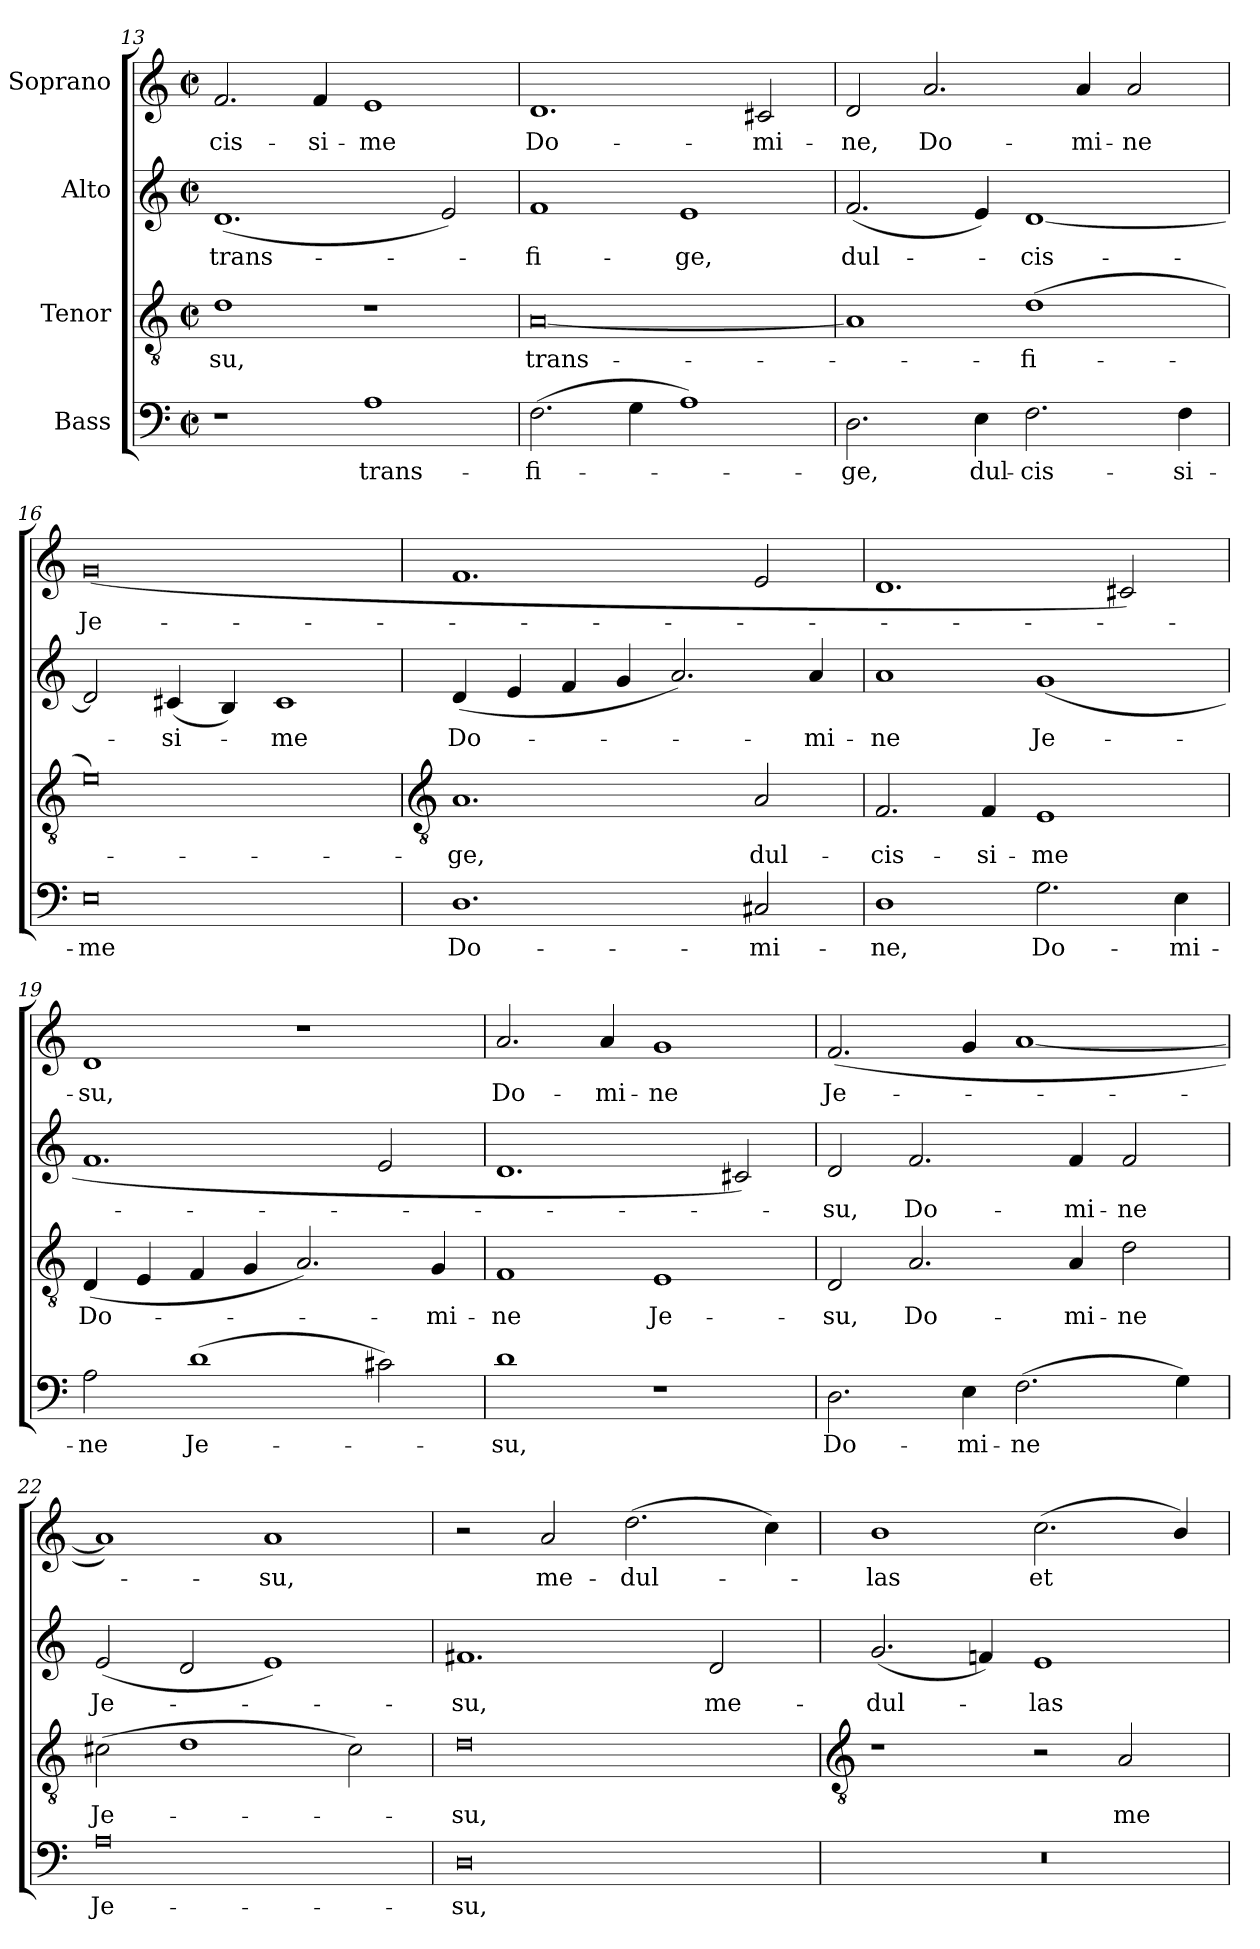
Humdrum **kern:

**kern	**text	**kern	**text	**kern	**text	**kern	**text
*part4	*part4	*part3	*part3	*part2	*part2	*part1	*part1
*staff4	*staff4	*staff3	*staff3	*staff2	*staff2	*staff1	*staff1
*I"Bass	*	*I"Tenor	*	*I"Alto	*	*I"Soprano	*
*clefF4	*	*clefGv2	*	*clefG2	*	*clefG2	*
*k[]	*	*k[]	*	*k[]	*	*k[]	*
*C:	*	*C:	*	*C:	*	*C:	*
*M4/2	*	*M4/2	*	*M4/2	*	*M4/2	*
*met(c|)	*	*met(c|)	*	*met(c|)	*	*met(c|)	*
=13	=13	=13	=13	=13	=13	=13	=13
!	!	!	!LO:LY:b	!	!LO:LY:b	!	!LO:LY:b
1r	.	1d	-su,	(<1.d	trans-	2.f	-cis-
!	!	!	!	!	!	!	!LO:LY:b
.	.	.	.	.	.	4f	-si-
!	!LO:LY:b	!	!	!	!	!	!LO:LY:b
1A	trans-	1r	.	.	.	1e	-me
.	.	.	.	2e)	.	.	.
=14	=14	=14	=14	=14	=14	=14	=14
!	!LO:LY:b	!	!LO:LY:b	!	!LO:LY:b	!	!LO:LY:b
(>2.F	-fi-	[0A	trans-	1f	fi-	1.d	Do-
4G	.	.	.	.	.	.	.
!	!	!	!	!	!LO:LY:b	!	!
1A)	.	.	.	1e	-ge,	.	.
!	!	!	!	!	!	!	!LO:LY:b
.	.	.	.	.	.	2c#X	-mi-
=15	=15	=15	=15	=15	=15	=15	=15
!	!LO:LY:b	!	!	!	!LO:LY:b	!	!LO:LY:b
2.D	ge,	1A]	.	(<2.f	dul-	2d	-ne,
!	!	!	!	!	!	!	!LO:LY:b
.	.	.	.	.	.	2.a	Do-
!	!LO:LY:b	!	!	!	!	!	!
4E	dul-	.	.	4e)	.	.	.
!	!LO:LY:b	!	!LO:LY:b	!	!LO:LY:b	!	!
2.F	-cis-	(>1d	fi-	[1d	cis-	.	.
!	!	!	!	!	!	!	!LO:LY:b
.	.	.	.	.	.	4a	-mi-
!	!	!	!	!	!	!	!LO:LY:b
.	.	.	.	.	.	2a	-ne
!	!LO:LY:b	!	!	!	!	!	!
4F	-si-	.	.	.	.	.	.
=16	=16	=16	=16	=16	=16	=16	=16
!	!LO:LY:b	!	!	!	!	!	!LO:LY:b
0E	-me	0e)	.	2d]	.	(<0g	Je-
!	!	!	!	!	!LO:LY:b	!	!
.	.	.	.	(<4c#X	si-	.	.
.	.	.	.	4B)	.	.	.
!	!	!	!	!	!LO:LY:b	!	!
.	.	.	.	1c#	me	.	.
!!LO:LB:g=z
=17	=17	=17	=17	=17	=17	=17	=17
*	*	*clefGv2	*	*	*	*	*
!	!LO:LY:b	!	!LO:LY:b	!	!LO:LY:b	!	!
1.D	Do-	1.A	ge,	(<4d	Do-	1.f	.
.	.	.	.	4e	.	.	.
.	.	.	.	4f	.	.	.
.	.	.	.	4g	.	.	.
.	.	.	.	2.a)	.	.	.
!	!LO:LY:b	!	!LO:LY:b	!	!	!	!
2C#X	-mi-	2A	dul-	.	.	2e	.
!	!	!	!	!	!LO:LY:b	!	!
.	.	.	.	4a	mi-	.	.
=18	=18	=18	=18	=18	=18	=18	=18
!	!LO:LY:b	!	!LO:LY:b	!	!LO:LY:b	!	!
1D	-ne,	2.F	-cis-	1a	-ne	1.d	.
!	!	!	!LO:LY:b	!	!	!	!
.	.	4F	-si-	.	.	.	.
!	!LO:LY:b	!	!LO:LY:b	!	!LO:LY:b	!	!
2.G	Do-	1E	-me	(<1g	Je-	.	.
.	.	.	.	.	.	2c#X)	.
!	!LO:LY:b	!	!	!	!	!	!
4E	-mi-	.	.	.	.	.	.
=19	=19	=19	=19	=19	=19	=19	=19
!	!LO:LY:b	!	!LO:LY:b	!	!	!	!LO:LY:b
2A	-ne	(<4D	Do-	1.f	.	1d	su,
.	.	4E	.	.	.	.	.
!	!LO:LY:b	!	!	!	!	!	!
(>1d	Je-	4F	.	.	.	.	.
.	.	4G	.	.	.	.	.
.	.	2.A)	.	.	.	1r	.
2c#X)	.	.	.	2e	.	.	.
!	!	!	!LO:LY:b	!	!	!	!
.	.	4G	mi-	.	.	.	.
=20	=20	=20	=20	=20	=20	=20	=20
!	!LO:LY:b	!	!LO:LY:b	!	!	!	!LO:LY:b
1d	su,	1F	-ne	1.d	.	2.a	Do-
!	!	!	!	!	!	!	!LO:LY:b
.	.	.	.	.	.	4a	-mi-
!	!	!	!LO:LY:b	!	!	!	!LO:LY:b
1r	.	1E	Je-	.	.	1g	-ne
.	.	.	.	2c#X)	.	.	.
=21	=21	=21	=21	=21	=21	=21	=21
!	!LO:LY:b	!	!LO:LY:b	!	!LO:LY:b	!	!LO:LY:b
2.D	Do-	2D	-su,	2d	su,	(<2.f	Je-
!	!	!	!LO:LY:b	!	!LO:LY:b	!	!
.	.	2.A	Do-	2.f	Do-	.	.
!	!LO:LY:b	!	!	!	!	!	!
4E	-mi-	.	.	.	.	4g	.
!	!LO:LY:b	!	!	!	!	!	!
(>2.F	-ne	.	.	.	.	[1a	.
!	!	!	!LO:LY:b	!	!LO:LY:b	!	!
.	.	4A	-mi-	4f	-mi-	.	.
!	!	!	!LO:LY:b	!	!LO:LY:b	!	!
.	.	2d	-ne	2f	-ne	.	.
4G)	.	.	.	.	.	.	.
=22	=22	=22	=22	=22	=22	=22	=22
!	!LO:LY:b	!	!LO:LY:b	!	!LO:LY:b	!	!
0A	Je-	(>2c#X	Je-	(<2e	Je-	1a])	.
.	.	1d	.	2d	.	.	.
!	!	!	!	!	!	!	!LO:LY:b
.	.	.	.	1e)	.	1a	su,
.	.	2c#)	.	.	.	.	.
=23	=23	=23	=23	=23	=23	=23	=23
!	!LO:LY:b	!	!LO:LY:b	!	!LO:LY:b	!	!
0D	-su,	0d	su,	1.f#X	su,	2r	.
!	!	!	!	!	!	!	!LO:LY:b
.	.	.	.	.	.	2a	me-
!	!	!	!	!	!	!	!LO:LY:b
.	.	.	.	.	.	(>2.dd	-dul-
!	!	!	!	!	!LO:LY:b	!	!
.	.	.	.	2d	me-	.	.
.	.	.	.	.	.	4cc)	.
!!LO:LB:g=z
=24	=24	=24	=24	=24	=24	=24	=24
*	*	*clefGv2	*	*	*	*	*
!	!	!	!	!	!LO:LY:b	!	!LO:LY:b
0r	.	1r	.	(<2.g	-dul-	1b	las
.	.	.	.	4fn)	.	.	.
!	!	!	!	!	!LO:LY:b	!	!LO:LY:b
.	.	2r	.	1e	las	(<2.cc	et
!	!	!	!LO:LY:b	!	!	!	!
.	.	2A	me-	.	.	.	.
.	.	.	.	.	.	4b/)	.
=	=	=	=	=	=	=	=
*-	*-	*-	*-	*-	*-	*-	*-
